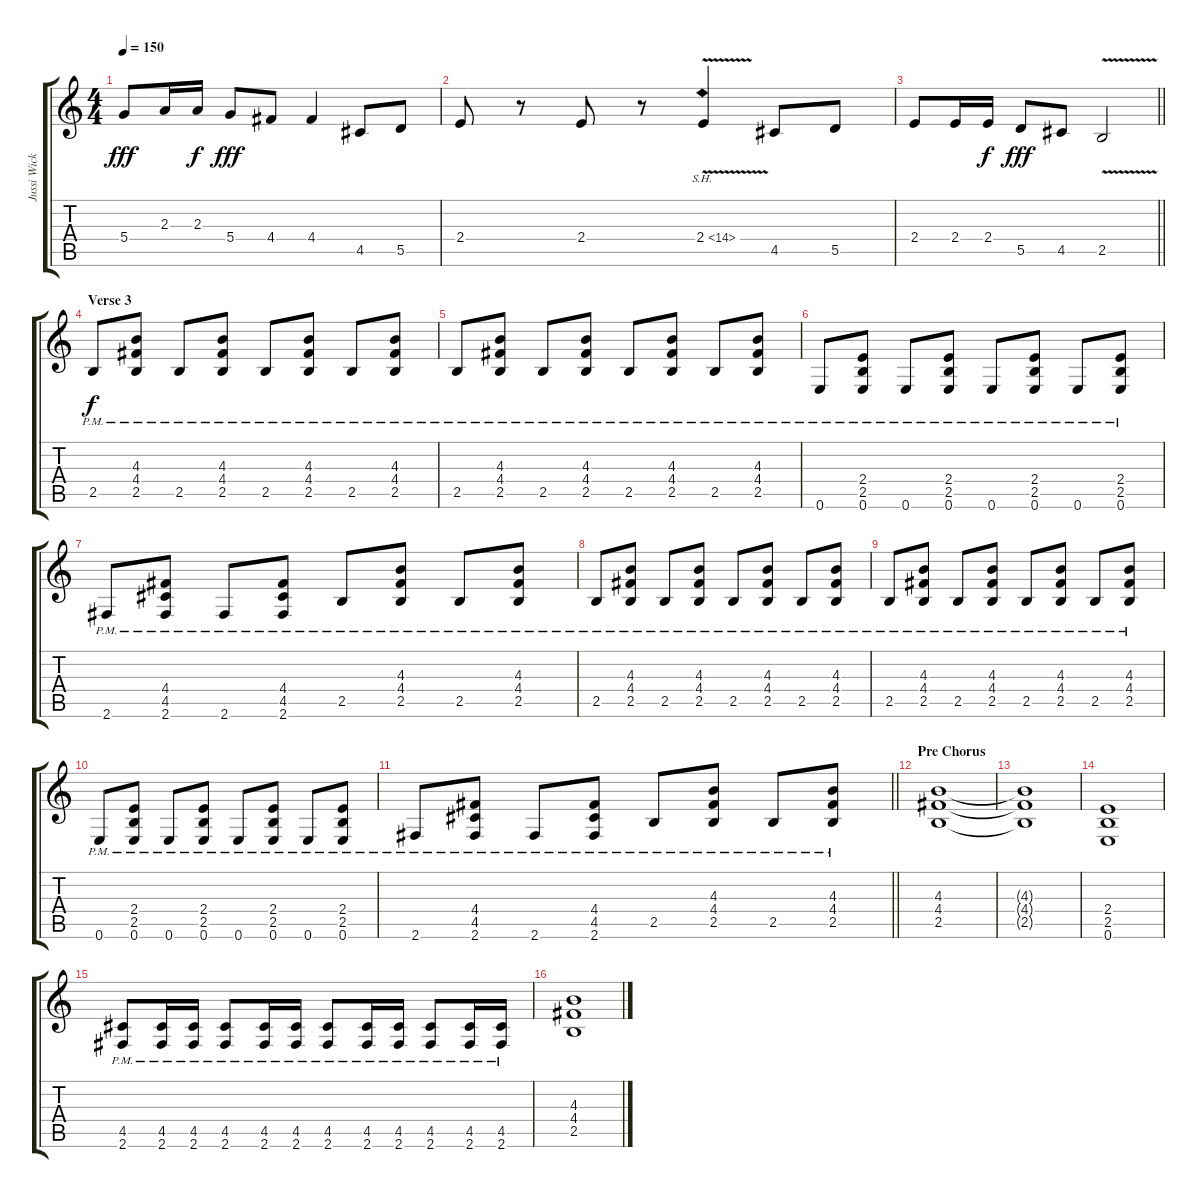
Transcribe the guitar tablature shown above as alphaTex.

\track ("Jussi Wickström" "Jussi Wick") {instrument distortionguitar}
\staff {score tabs}
\tuning (E4 B3 G3 D3 A2 E2) {hide}
\ts (4 4)
\tempo 150
\clef g2
\ks c
5.4.8{dy fff} 2.3.16 2.3.16{dy f} 5.4.8{dy fff} 4.4.8 4.4.4 4.5.8 5.5.8 |
2.4.8 r.8 2.4.8 r.8 2.4{sh 12 v}.4 4.5.8 5.5.8 |
\barLineRight lightlight
2.4.8 2.4.16 2.4.16{dy f} 5.5.8{dy fff} 4.5.8 2.5{v}.2 |
\section ("" "Verse 3")
2.5{pm}.8{dy f} (4.3{pm} 4.4{pm} 2.5{pm}).8 2.5{pm}.8 (4.3{pm} 4.4{pm} 2.5{pm}).8 2.5{pm}.8 (4.3{pm} 4.4{pm} 2.5{pm}).8 2.5{pm}.8 (4.3{pm} 4.4{pm} 2.5{pm}).8 |
2.5{pm}.8 (4.3{pm} 4.4{pm} 2.5{pm}).8 2.5{pm}.8 (4.3{pm} 4.4{pm} 2.5{pm}).8 2.5{pm}.8 (4.3{pm} 4.4{pm} 2.5{pm}).8 2.5{pm}.8 (4.3{pm} 4.4{pm} 2.5{pm}).8 |
0.6{pm}.8 (2.4{pm} 2.5{pm} 0.6{pm}).8 0.6{pm}.8 (2.4{pm} 2.5{pm} 0.6{pm}).8 0.6{pm}.8 (2.4{pm} 2.5{pm} 0.6{pm}).8 0.6{pm}.8 (2.4{pm} 2.5{pm} 0.6{pm}).8 |
2.6{pm}.8 (4.4{pm} 4.5{pm} 2.6{pm}).8 2.6{pm}.8 (4.4{pm} 4.5{pm} 2.6{pm}).8 2.5{pm}.8 (4.3{pm} 4.4{pm} 2.5{pm}).8 2.5{pm}.8 (4.3{pm} 4.4{pm} 2.5{pm}).8 |
2.5{pm}.8 (4.3{pm} 4.4{pm} 2.5{pm}).8 2.5{pm}.8 (4.3{pm} 4.4{pm} 2.5{pm}).8 2.5{pm}.8 (4.3{pm} 4.4{pm} 2.5{pm}).8 2.5{pm}.8 (4.3{pm} 4.4{pm} 2.5{pm}).8 |
2.5{pm}.8 (4.3{pm} 4.4{pm} 2.5{pm}).8 2.5{pm}.8 (4.3{pm} 4.4{pm} 2.5{pm}).8 2.5{pm}.8 (4.3{pm} 4.4{pm} 2.5{pm}).8 2.5{pm}.8 (4.3{pm} 4.4{pm} 2.5{pm}).8 |
0.6{pm}.8 (2.4{pm} 2.5{pm} 0.6{pm}).8 0.6{pm}.8 (2.4{pm} 2.5{pm} 0.6{pm}).8 0.6{pm}.8 (2.4{pm} 2.5{pm} 0.6{pm}).8 0.6{pm}.8 (2.4{pm} 2.5{pm} 0.6{pm}).8 |
\barLineRight lightlight
2.6{pm}.8 (4.4{pm} 4.5{pm} 2.6{pm}).8 2.6{pm}.8 (4.4{pm} 4.5{pm} 2.6{pm}).8 2.5{pm}.8 (4.3{pm} 4.4{pm} 2.5{pm}).8 2.5{pm}.8 (4.3{pm} 4.4{pm} 2.5{pm}).8 |
\section ("" "Pre Chorus")
(4.3 4.4 2.5).1 |
(4.3{t} 4.4{t} 2.5{t}).1 |
(2.4 2.5 0.6).1 |
(4.5{pm} 2.6{pm}).8 (4.5{pm} 2.6{pm}).16 (4.5{pm} 2.6{pm}).16 (4.5{pm} 2.6{pm}).8 (4.5{pm} 2.6{pm}).16 (4.5{pm} 2.6{pm}).16 (4.5{pm} 2.6{pm}).8 (4.5{pm} 2.6{pm}).16 (4.5{pm} 2.6{pm}).16 (4.5{pm} 2.6{pm}).8 (4.5{pm} 2.6{pm}).16 (4.5{pm} 2.6{pm}).16 |
(4.3 4.4 2.5).1
